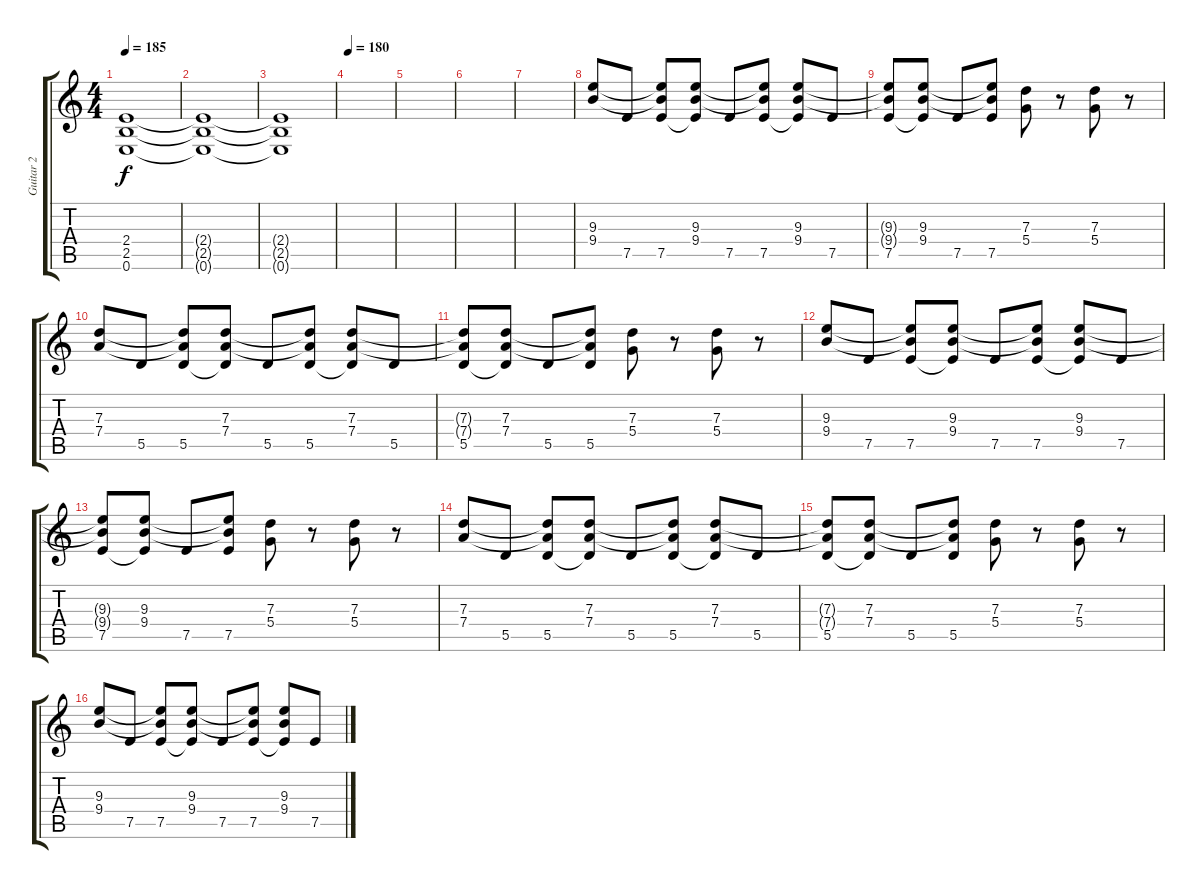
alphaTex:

\track ("Guitar 2" "Guitar 2") {instrument overdrivenguitar}
\staff {score tabs}
\tuning (E4 B3 G3 D3 A2 E2) {hide}
\ts (4 4)
\tempo 185
\clef g2
\ks c
(2.4{t} 2.5{t} 0.6{t}).1{dy f} |
(2.4{t} 2.5{t} 0.6{t}).1 |
(2.4{t} 2.5{t} 0.6{t}).1 |
\tempo 180
|
|
|
|
(9.3 9.4).8 7.5.8 (9.3{t} 9.4{t} 7.5).8 (9.3 9.4 7.5{t}).8 7.5.8 (9.3{t} 9.4{t} 7.5).8 (9.3 9.4 7.5{t}).8 7.5.8 |
(9.3{t} 9.4{t} 7.5).8 (9.3 9.4 7.5{t}).8 7.5.8 (9.3{t} 9.4{t} 7.5).8 (7.3 5.4).8 r.8 (7.3 5.4).8 r.8 |
(7.3 7.4).8 5.5.8 (7.3{t} 7.4{t} 5.5).8 (7.3 7.4 5.5{t}).8 5.5.8 (7.3{t} 7.4{t} 5.5).8 (7.3 7.4 5.5{t}).8 5.5.8 |
(7.3{t} 7.4{t} 5.5).8 (7.3 7.4 5.5{t}).8 5.5.8 (7.3{t} 7.4{t} 5.5).8 (7.3 5.4).8 r.8 (7.3 5.4).8 r.8 |
(9.3 9.4).8 7.5.8 (9.3{t} 9.4{t} 7.5).8 (9.3 9.4 7.5{t}).8 7.5.8 (9.3{t} 9.4{t} 7.5).8 (9.3 9.4 7.5{t}).8 7.5.8 |
(9.3{t} 9.4{t} 7.5).8 (9.3 9.4 7.5{t}).8 7.5.8 (9.3{t} 9.4{t} 7.5).8 (7.3 5.4).8 r.8 (7.3 5.4).8 r.8 |
(7.3 7.4).8 5.5.8 (7.3{t} 7.4{t} 5.5).8 (7.3 7.4 5.5{t}).8 5.5.8 (7.3{t} 7.4{t} 5.5).8 (7.3 7.4 5.5{t}).8 5.5.8 |
(7.3{t} 7.4{t} 5.5).8 (7.3 7.4 5.5{t}).8 5.5.8 (7.3{t} 7.4{t} 5.5).8 (7.3 5.4).8 r.8 (7.3 5.4).8 r.8 |
(9.3 9.4).8 7.5.8 (9.3{t} 9.4{t} 7.5).8 (9.3 9.4 7.5{t}).8 7.5.8 (9.3{t} 9.4{t} 7.5).8 (9.3 9.4 7.5{t}).8 7.5.8
